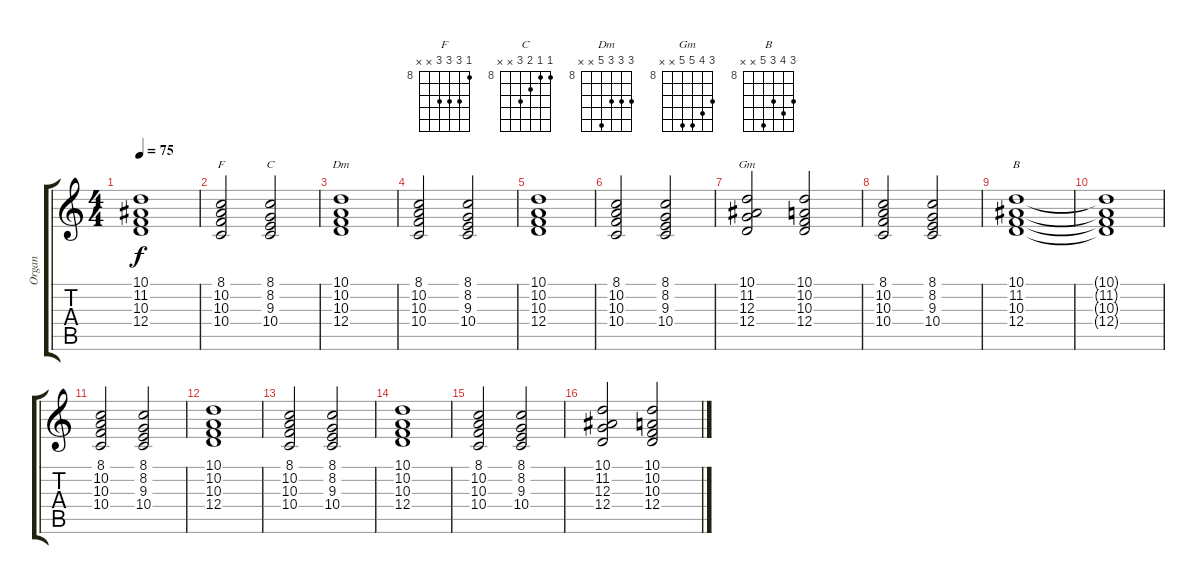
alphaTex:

\track ("Organ" "Organ") {instrument synthstrings1}
\staff {score tabs}
\tuning (E4 B3 G3 D3 A2 E2) {hide}
\chord ("F" 8 10 10 10 x x) {firstfret 8}
\chord ("C" 8 8 9 10 x x) {firstfret 8}
\chord ("Dm" 10 10 10 12 x x) {firstfret 8}
\chord ("Gm" 10 11 12 12 x x) {firstfret 8}
\chord ("B" 10 11 10 12 x x) {firstfret 8}
\ts (4 4)
\tempo 75
\clef g2
\ks c
(10.1{t} 11.2{t} 10.3{t} 12.4{t}).1{dy f} |
(8.1 10.2 10.3 10.4).2{ch "F"} (8.1 8.2 9.3 10.4).2{ch "C"} |
(10.1 10.2 10.3 12.4).1{ch "Dm"} |
(8.1 10.2 10.3 10.4).2 (8.1 8.2 9.3 10.4).2 |
(10.1 10.2 10.3 12.4).1 |
(8.1 10.2 10.3 10.4).2 (8.1 8.2 9.3 10.4).2 |
(10.1 11.2 12.3 12.4).2{ch "Gm"} (10.1 10.2 10.3 12.4).2 |
(8.1 10.2 10.3 10.4).2 (8.1 8.2 9.3 10.4).2 |
(10.1 11.2 10.3 12.4).1{ch "B"} |
(10.1{t} 11.2{t} 10.3{t} 12.4{t}).1 |
(8.1 10.2 10.3 10.4).2 (8.1 8.2 9.3 10.4).2 |
(10.1 10.2 10.3 12.4).1 |
(8.1 10.2 10.3 10.4).2 (8.1 8.2 9.3 10.4).2 |
(10.1 10.2 10.3 12.4).1 |
(8.1 10.2 10.3 10.4).2 (8.1 8.2 9.3 10.4).2 |
(10.1 11.2 12.3 12.4).2 (10.1 10.2 10.3 12.4).2
